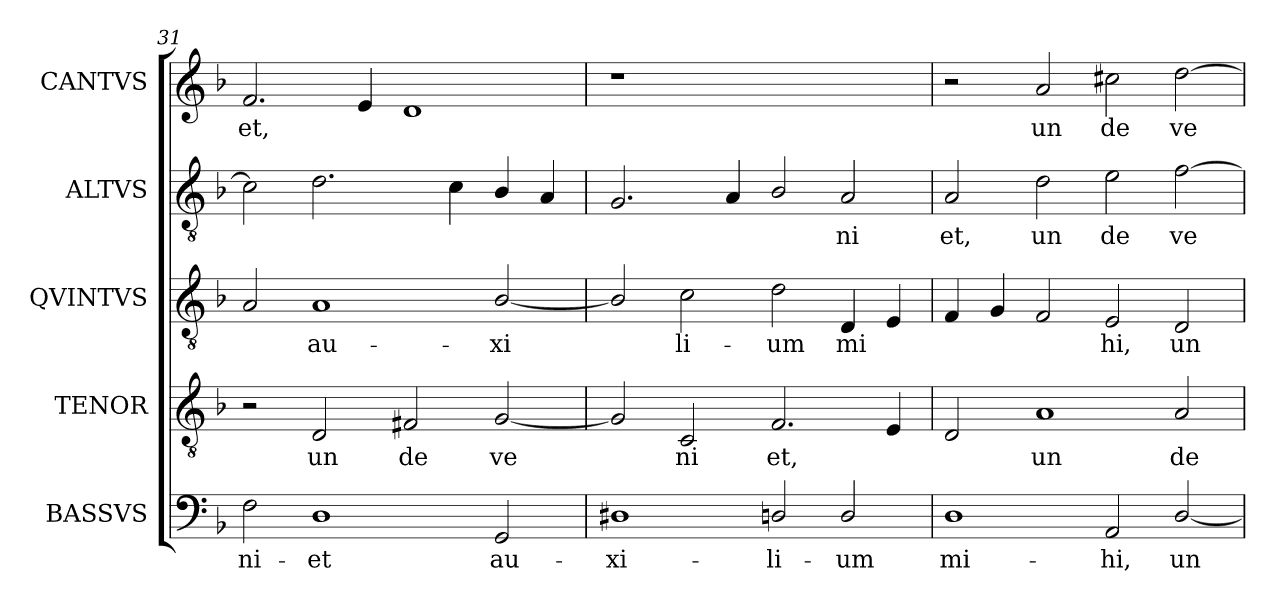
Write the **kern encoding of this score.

**kern	**text	**kern	**text	**kern	**text	**kern	**text	**kern	**text
*part5	*part5	*part4	*part4	*part3	*part3	*part2	*part2	*part1	*part1
*staff5	*staff5	*staff4	*staff4	*staff3	*staff3	*staff2	*staff2	*staff1	*staff1
*I"BASSVS	*	*I"TENOR	*	*I"QVINTVS	*	*I"ALTVS	*	*I"CANTVS	*
*clefF4	*	*clefGv2	*	*clefGv2	*	*clefGv2	*	*clefG2	*
*ITrd-3c-5	*	*ITrd-3c-5	*	*ITrd-3c-5	*	*ITrd-3c-5	*	*	*
*k[b-e-]	*	*k[b-e-]	*	*k[b-e-]	*	*k[b-e-]	*	*k[b-]	*
*B-:	*	*B-:	*	*B-:	*	*B-:	*	*F:	*
=31	=31	=31	=31	=31	=31	=31	=31	=31	=31
!	!LO:LY:b:cj	!	!	!	!LO:LY:b:cj	!	!LO:LY:b:cj	!	!LO:LY:b:cj
2B-\	-ni-	2r	.	2d/	.	2f\]	.	2.f/	et,
!	!LO:LY:b:cj	!	!LO:LY:b:cj	!	!LO:LY:b:cj	!	!LO:LY:b:cj	!	!
1G	-et	2G/	un	1d	au-	2.g\	.	.	.
!	!	!	!	!	!	!	!	!	!LO:LY:b:cj
.	.	.	.	.	.	.	.	4e/	.
!	!	!	!LO:LY:b:cj	!	!	!	!	!	!LO:LY:b:cj
.	.	2Bn/	de	.	.	.	.	1d	.
!	!	!	!	!	!	!	!LO:LY:b:cj	!	!
.	.	.	.	.	.	4f\	.	.	.
!	!LO:LY:b:cj	!	!LO:LY:b:cj	!	!LO:LY:b:cj	!	!LO:LY:b:cj	!	!
2C/	au-	[<2c/	ve	[<2e-/	-xi-	4e-/	.	.	.
!	!	!	!	!	!	!	!LO:LY:b:cj	!	!
.	.	.	.	.	.	4d/	.	.	.
=32	=32	=32	=32	=32	=32	=32	=32	=32	=32
!	!LO:LY:b:cj	!	!LO:LY:b:cj	!	!LO:LY:b:cj	!	!LO:LY:b:cj	!	!
1G#X	-xi-	2c/]	.	2e-/]	--	2.c/	.	1r	.
!	!	!	!LO:LY:b:cj	!	!LO:LY:b:cj	!	!	!	!
.	.	2F/	ni	2f\	-li-	.	.	.	.
!	!	!	!	!	!	!	!LO:LY:b:cj	!	!
.	.	.	.	.	.	4d/	.	.	.
!	!LO:LY:b:cj	!	!LO:LY:b:cj	!	!LO:LY:b:cj	!	!LO:LY:b:cj	!	!
2G/	-li-	2.B-/	et,	2g\	-um	2e-/	.	1ryy	.
!	!LO:LY:b:cj	!	!	!	!LO:LY:b:cj	!	!LO:LY:b:cj	!	!
2G/	-um	.	.	4G/	mi-	2d/	ni	.	.
!	!	!	!LO:LY:b:cj	!	!LO:LY:b:cj	!	!	!	!
.	.	4A/	.	4A/	--	.	.	.	.
=33	=33	=33	=33	=33	=33	=33	=33	=33	=33
!	!LO:LY:b:cj	!	!LO:LY:b:cj	!	!LO:LY:b:cj	!	!LO:LY:b:cj	!	!
1G	mi-	2G/	.	4B-/	--	2d/	et,	2r	.
!	!	!	!	!	!LO:LY:b:cj	!	!	!	!
.	.	.	.	4c/	--	.	.	.	.
!	!	!	!LO:LY:b:cj	!	!LO:LY:b:cj	!	!LO:LY:b:cj	!	!LO:LY:b:cj
.	.	1d	un	2B-/	--	2g\	un	2a/	un
!	!LO:LY:b:cj	!	!	!	!LO:LY:b:cj	!	!LO:LY:b:cj	!	!LO:LY:b:cj
2D/	-hi,	.	.	2A/	-hi,	2a\	de	2cc#X\	de
!	!LO:LY:b:cj	!	!LO:LY:b:cj	!	!LO:LY:b:cj	!	!LO:LY:b:cj	!	!LO:LY:b:cj
[<2G/	un-	2d/	de	2G/	un-	[>2b-\	ve	[>2dd\	ve
=	=	=	=	=	=	=	=	=	=
*-	*-	*-	*-	*-	*-	*-	*-	*-	*-
